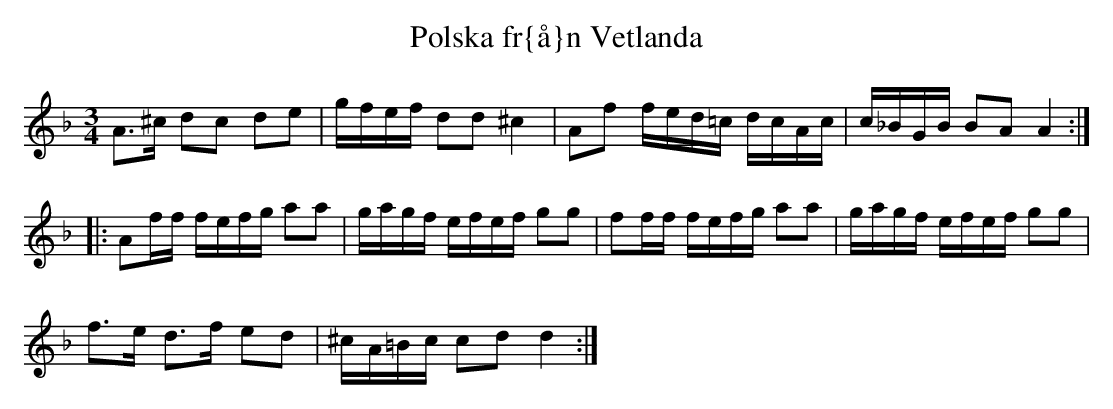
X:1
T:Polska fr{\aa}n Vetlanda
M:3/4
L:1/16
K:Dm
A3^c d2c2 d2e2 | gfef d2d2 ^c4 | A2f2 fed=c dcAc | c_BGB B2A2 A4 :|
|: A2ff fefg a2a2 | gagf efef g2g2 | f2ff fefg a2a2 | gagf efef g2g2 |
f3e d3f e2d2 | ^cA=Bc c2d2 d4 :|
